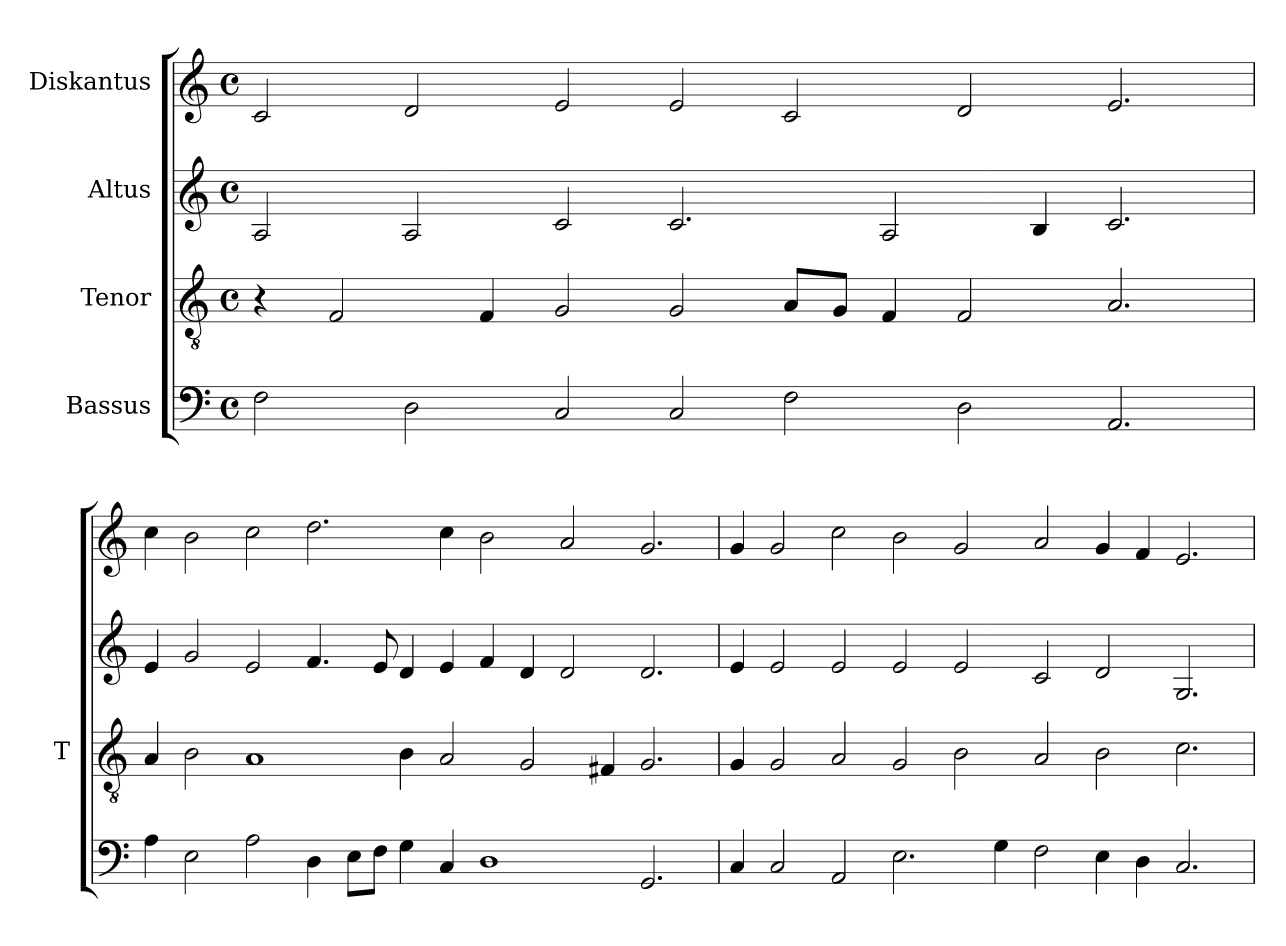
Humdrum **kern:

**kern	**kern	**kern	**kern
*part4	*part3	*part2	*part1
*staff4	*staff3	*staff2	*staff1
*I"Bassus	*I"Tenor	*I"Altus	*I"Diskantus
*	*I'T	*	*
*clefF4	*clefGv2	*clefG2	*clefG2
*k[]	*k[]	*k[]	*k[]
*M2/2	*M2/2	*M2/2	*M2/2
*met(c)	*met(c)	*met(c)	*met(c)
=	=	=	=
2F	4r	2A	2c
.	2F	.	.
2D	.	2A	2d
.	4F	.	.
2C	2G	2c	2e
2C	2G	2.c	2e
2F	8AL	.	2c
.	8GJ	.	.
.	4F	2A	.
2D	2F	.	2d
.	.	4B	.
2.AA	2.A	2.c	2.e
=	=	=	=
4A	4A	4e	4cc
2E	2B	2g	2b
2A	1A	2e	2cc
4D	.	4.f	2.dd
8EL	.	.	.
8FJ	.	8e	.
4G	4B	4d	.
4C	2A	4e	4cc
1D	.	4f	2b
.	2G	4d	.
.	.	2d	2a
.	4F#X	.	.
2.GG	2.G	2.d	2.g
=	=	=	=
4C	4G	4e	4g
2C	2G	2e	2g
2AA	2A	2e	2cc
2.E	2G	2e	2b
.	2B	2e	2g
4G	.	.	.
2F	2A	2c	2a
4E	2B	2d	4g
4D	.	.	4f
2.C	2.c	2.G	2.e
=	=	=	=
*-	*-	*-	*-
